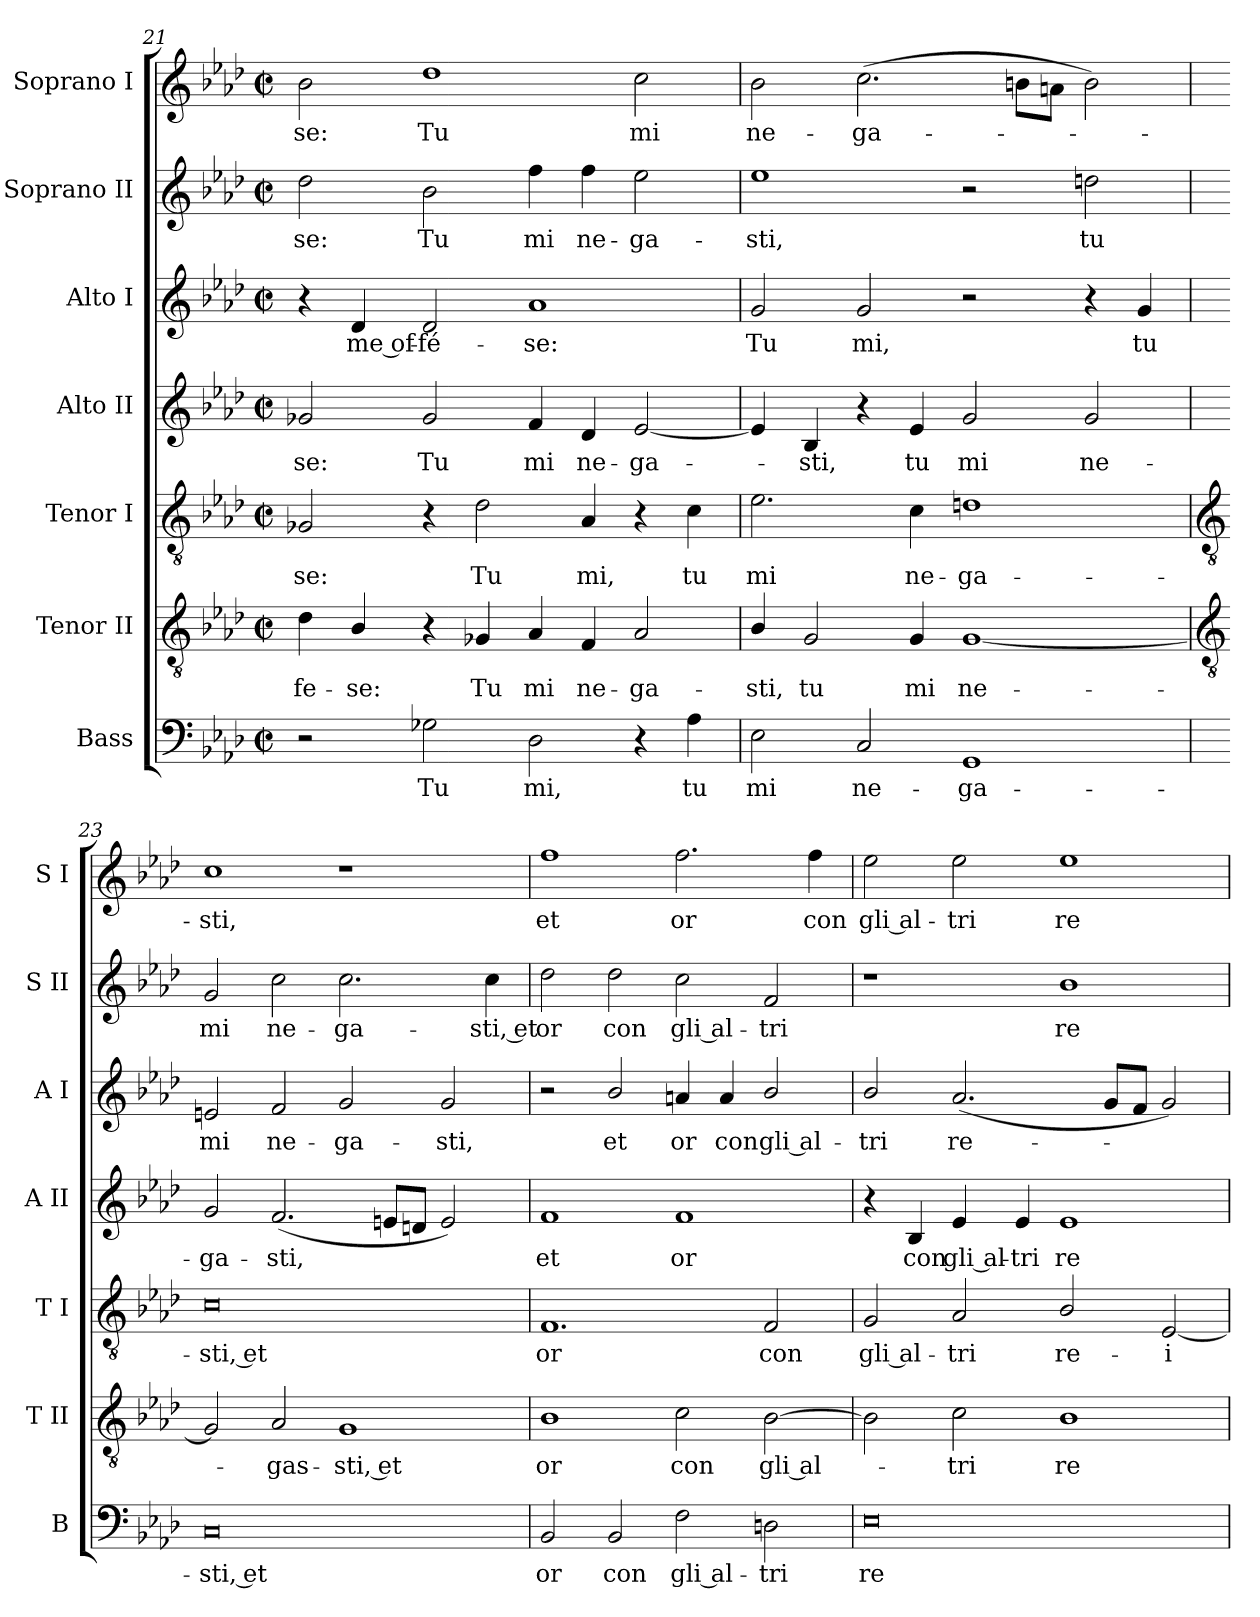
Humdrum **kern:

**kern	**text	**kern	**text	**kern	**text	**kern	**text	**kern	**text	**kern	**text	**kern	**text
*part7	*part7	*part6	*part6	*part5	*part5	*part4	*part4	*part3	*part3	*part2	*part2	*part1	*part1
*staff7	*staff7	*staff6	*staff6	*staff5	*staff5	*staff4	*staff4	*staff3	*staff3	*staff2	*staff2	*staff1	*staff1
*I"Bass	*	*I"Tenor II	*	*I"Tenor I	*	*I"Alto II	*	*I"Alto I	*	*I"Soprano II	*	*I"Soprano I	*
*I'B	*	*I'T II	*	*I'T I	*	*I'A II	*	*I'A I	*	*I'S II	*	*I'S I	*
*clefF4	*	*clefGv2	*	*clefGv2	*	*clefG2	*	*clefG2	*	*clefG2	*	*clefG2	*
*k[b-e-a-d-]	*	*k[b-e-a-d-]	*	*k[b-e-a-d-]	*	*k[b-e-a-d-]	*	*k[b-e-a-d-]	*	*k[b-e-a-d-]	*	*k[b-e-a-d-]	*
*A-:	*	*A-:	*	*A-:	*	*A-:	*	*A-:	*	*A-:	*	*A-:	*
*M4/2	*	*M4/2	*	*M4/2	*	*M4/2	*	*M4/2	*	*M4/2	*	*M4/2	*
*met(c|)	*	*met(c|)	*	*met(c|)	*	*met(c|)	*	*met(c|)	*	*met(c|)	*	*met(c|)	*
=21	=21	=21	=21	=21	=21	=21	=21	=21	=21	=21	=21	=21	=21
!	!	!	!LO:LY:b	!	!LO:LY:b	!	!LO:LY:b	!	!	!	!LO:LY:b	!	!LO:LY:b
2r	.	4d-	-fe-	2G-X	-se:	2g-X	-se:	4r	.	2dd-	-se:	2b-	se:
!	!	!	!LO:LY:b	!	!	!	!	!	!LO:LY:b	!	!	!	!
.	.	4B-/	-se:	.	.	.	.	4d-	me of-	.	.	.	.
!	!LO:LY:b	!	!	!	!	!	!LO:LY:b	!	!LO:LY:b	!	!LO:LY:b	!	!LO:LY:b
2G-X	Tu	4r	.	4r	.	2g-	Tu	2d-	-fé-	2b-	Tu	1dd-	Tu
!	!	!	!LO:LY:b	!	!LO:LY:b	!	!	!	!	!	!	!	!
.	.	4G-X	Tu	2d-	Tu	.	.	.	.	.	.	.	.
!	!LO:LY:b	!	!LO:LY:b	!	!	!	!LO:LY:b	!	!LO:LY:b	!	!LO:LY:b	!	!
2D-	mi,	4A-	mi	.	.	4f	mi	1a-	-se:	4ff	mi	.	.
!	!	!	!LO:LY:b	!	!LO:LY:b	!	!LO:LY:b	!	!	!	!LO:LY:b	!	!
.	.	4F	ne-	4A-	mi,	4d-	ne-	.	.	4ff	ne-	.	.
!	!	!	!LO:LY:b	!	!	!	!LO:LY:b	!	!	!	!LO:LY:b	!	!LO:LY:b
4r	.	2A-	-ga-	4r	.	[2e-	-ga-	.	.	2ee-	-ga-	2cc	mi
!	!LO:LY:b	!	!	!	!LO:LY:b	!	!	!	!	!	!	!	!
4A-	tu	.	.	4c	tu	.	.	.	.	.	.	.	.
=22	=22	=22	=22	=22	=22	=22	=22	=22	=22	=22	=22	=22	=22
!	!LO:LY:b	!	!LO:LY:b	!	!LO:LY:b	!	!	!	!LO:LY:b	!	!LO:LY:b	!	!LO:LY:b
2E-	mi	4B-/	-sti,	2.e-	mi	4e-]	.	2g	Tu	1ee-	-sti,	2b-	ne-
!	!	!	!LO:LY:b	!	!	!	!LO:LY:b	!	!	!	!	!	!
.	.	2G	tu	.	.	4B-	sti,	.	.	.	.	.	.
!	!LO:LY:b	!	!	!	!	!	!	!	!LO:LY:b	!	!	!	!LO:LY:b
2C	ne-	.	.	.	.	4r	.	2g	mi,	.	.	(>2.cc	-ga-
!	!	!	!LO:LY:b	!	!LO:LY:b	!	!LO:LY:b	!	!	!	!	!	!
.	.	4G	mi	4c	ne-	4e-	tu	.	.	.	.	.	.
!	!LO:LY:b	!	!LO:LY:b	!	!LO:LY:b	!	!LO:LY:b	!	!	!	!	!	!
1GG	-ga-	[1G	ne-	1dn	-ga-	2g	mi	2r	.	2r	.	.	.
.	.	.	.	.	.	.	.	.	.	.	.	8bn\L	.
.	.	.	.	.	.	.	.	.	.	.	.	8an\J	.
!	!	!	!	!	!	!	!LO:LY:b	!	!	!	!LO:LY:b	!	!
.	.	.	.	.	.	2g	ne-	4r	.	2ddn	tu	2b)	.
!	!	!	!	!	!	!	!	!	!LO:LY:b	!	!	!	!
.	.	.	.	.	.	.	.	4g	tu	.	.	.	.
!!LO:LB:g=z
=23	=23	=23	=23	=23	=23	=23	=23	=23	=23	=23	=23	=23	=23
*	*	*clefGv2	*	*clefGv2	*	*	*	*	*	*	*	*	*
!	!LO:LY:b	!	!	!	!LO:LY:b	!	!LO:LY:b	!	!LO:LY:b	!	!LO:LY:b	!	!LO:LY:b
0C	-sti, et	2G]	.	0c	-sti, et	2g	-ga-	2en	mi	2g	mi	1cc	sti,
!	!	!	!LO:LY:b	!	!	!	!LO:LY:b	!	!LO:LY:b	!	!LO:LY:b	!	!
.	.	2A-	-gas-	.	.	(<2.f	-sti,	2f	ne-	2cc	ne-	.	.
!	!	!	!LO:LY:b	!	!	!	!	!	!LO:LY:b	!	!LO:LY:b	!	!
.	.	1G	-sti, et	.	.	.	.	2g	-ga-	2.cc	-ga-	1r	.
.	.	.	.	.	.	8enL	.	.	.	.	.	.	.
.	.	.	.	.	.	8dnJ	.	.	.	.	.	.	.
!	!	!	!	!	!	!	!	!	!LO:LY:b	!	!	!	!
.	.	.	.	.	.	2e)	.	2g	-sti,	.	.	.	.
!	!	!	!	!	!	!	!	!	!	!	!LO:LY:b	!	!
.	.	.	.	.	.	.	.	.	.	4cc	-sti, et	.	.
=24	=24	=24	=24	=24	=24	=24	=24	=24	=24	=24	=24	=24	=24
!	!LO:LY:b	!	!LO:LY:b	!	!LO:LY:b	!	!LO:LY:b	!	!	!	!LO:LY:b	!	!LO:LY:b
2BB-	or	1B-	or	1.F	or	1f	et	2r	.	2dd-	or	1ff	et
!	!LO:LY:b	!	!	!	!	!	!	!	!LO:LY:b	!	!LO:LY:b	!	!
2BB-	con	.	.	.	.	.	.	2b-/	et	2dd-	con	.	.
!	!LO:LY:b	!	!LO:LY:b	!	!	!	!LO:LY:b	!	!LO:LY:b	!	!LO:LY:b	!	!LO:LY:b
2F	gli al-	2c	con	.	.	1f	or	4an	or	2cc	gli al-	2.ff	or
!	!	!	!	!	!	!	!	!	!LO:LY:b	!	!	!	!
.	.	.	.	.	.	.	.	4a	con	.	.	.	.
!	!LO:LY:b	!	!LO:LY:b	!	!LO:LY:b	!	!	!	!LO:LY:b	!	!LO:LY:b	!	!
2Dn	-tri	[2B-	gli al-	2F	con	.	.	2b-/	gli al-	2f	-tri	.	.
!	!	!	!	!	!	!	!	!	!	!	!	!	!LO:LY:b
.	.	.	.	.	.	.	.	.	.	.	.	4ff	con
=25	=25	=25	=25	=25	=25	=25	=25	=25	=25	=25	=25	=25	=25
!	!LO:LY:b	!	!	!	!LO:LY:b	!	!	!	!LO:LY:b	!	!	!	!LO:LY:b
0E-	re-	2B-]	.	2G	gli al-	4r	.	2b-/	-tri	1r	.	2ee-	gli al-
!	!	!	!	!	!	!	!LO:LY:b	!	!	!	!	!	!
.	.	.	.	.	.	4B-	con	.	.	.	.	.	.
!	!	!	!LO:LY:b	!	!LO:LY:b	!	!LO:LY:b	!	!LO:LY:b	!	!	!	!LO:LY:b
.	.	2c	tri	2A-	-tri	4e-	gli al-	(<2.a-	re-	.	.	2ee-	-tri
!	!	!	!	!	!	!	!LO:LY:b	!	!	!	!	!	!
.	.	.	.	.	.	4e-	-tri	.	.	.	.	.	.
!	!	!	!LO:LY:b	!	!LO:LY:b	!	!LO:LY:b	!	!	!	!LO:LY:b	!	!LO:LY:b
.	.	1B-	re-	2B-/	re-	1e-	re-	.	.	1b-	re-	1ee-	re-
.	.	.	.	.	.	.	.	8gL	.	.	.	.	.
.	.	.	.	.	.	.	.	8fJ	.	.	.	.	.
!	!	!	!	!	!LO:LY:b	!	!	!	!	!	!	!	!
.	.	.	.	[2E-	-i	.	.	2g)	.	.	.	.	.
=	=	=	=	=	=	=	=	=	=	=	=	=	=
*-	*-	*-	*-	*-	*-	*-	*-	*-	*-	*-	*-	*-	*-
